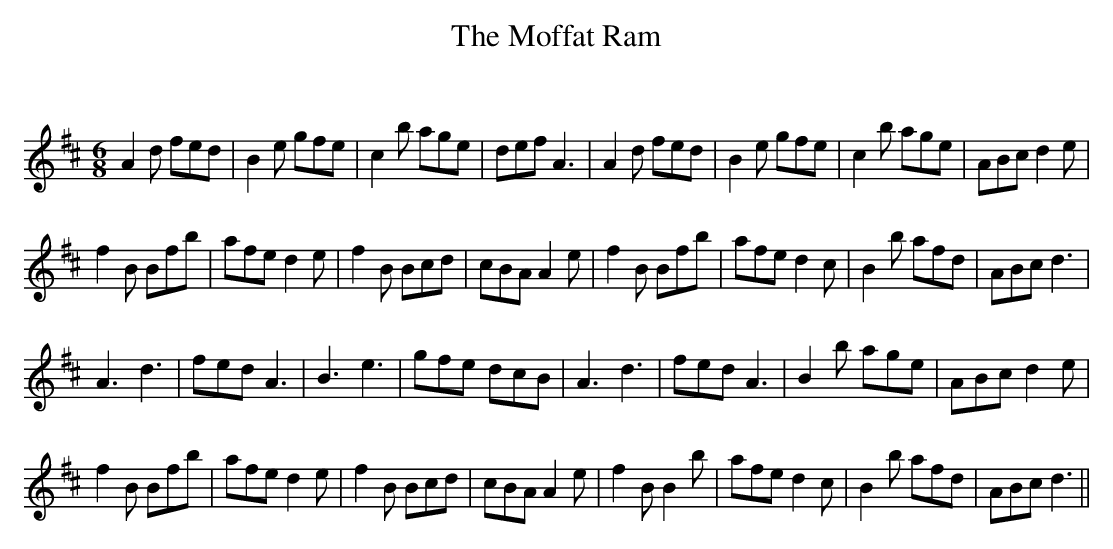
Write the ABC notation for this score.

X:1
T: The Moffat Ram
C:
Q:180
K:D
M:6/8
L:1/16
A4d2 f2e2d2|B4e2 g2f2e2|c4b2 a2g2e2|d2e2f2 A6|A4d2 f2e2d2|B4e2 g2f2e2|c4b2 a2g2e2|A2B2c2 d4e2|
f4B2 B2f2b2|a2f2e2 d4e2|f4B2 B2c2d2|c2B2A2 A4e2|f4B2 B2f2b2|a2f2e2 d4c2|B4b2 a2f2d2|A2B2c2 d6|
A6d6|f2e2d2 A6|B6e6|g2f2e2 d2c2B2|A6d6|f2e2d2 A6|B4b2 a2g2e2|A2B2c2 d4e2|
f4B2 B2f2b2|a2f2e2 d4e2|f4B2 B2c2d2|c2B2A2 A4e2|f4B2 B4b2|a2f2e2 d4c2|B4b2 a2f2d2|A2B2c2 d6||
